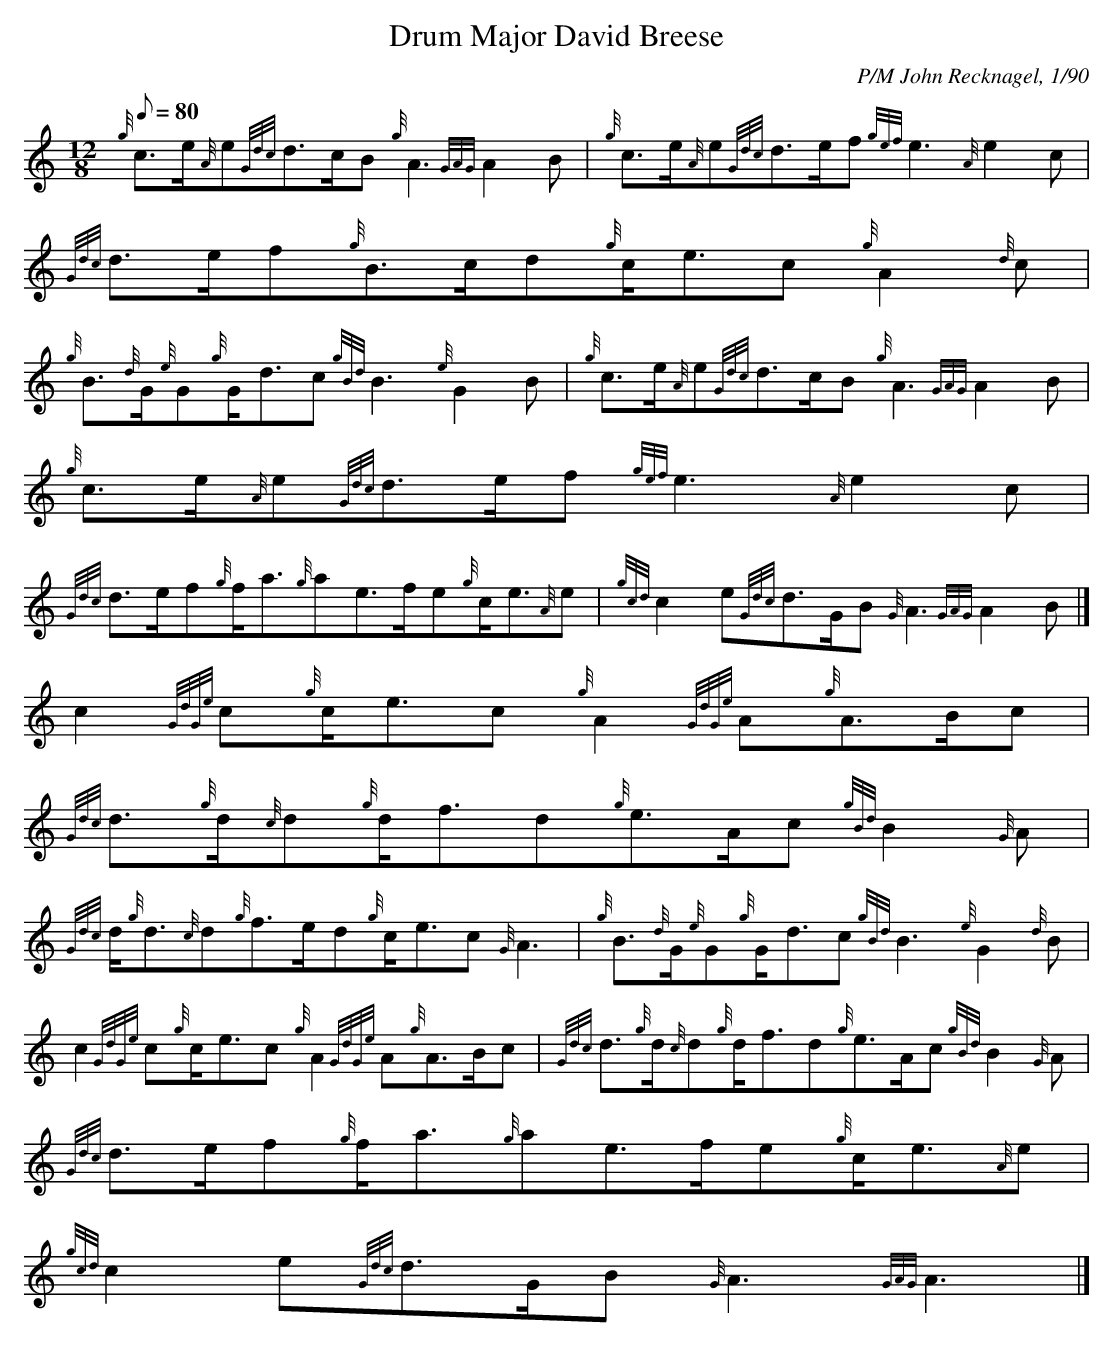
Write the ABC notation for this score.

X:1
T:Drum Major David Breese
M:12/8
L:1/8
Q:80
C:P/M John Recknagel, 1/90
K:HP
{g}c3/2e/2{A}e{Gdc}d3/2c/2B{g}A3{GAG}A2B | \
{g}c3/2e/2{A}e{Gdc}d3/2e/2f{gef}e3{A}e2c | \
{Gdc}d3/2e/2f{g}B3/2c/2d{g}c/2e3/2c{g}A2{d}c |
{g}B3/2{d}G/2{e}G{g}G/2d3/2c{gBd}B3{e}G2B | \
{g}c3/2e/2{A}e{Gdc}d3/2c/2B{g}A3{GAG}A2B | \
{g}c3/2e/2{A}e{Gdc}d3/2e/2f{gef}e3{A}e2c |
{Gdc}d3/2e/2f{g}f/2a3/2{g}ae3/2f/2e{g}c/2e3/2{A}e | \
{gcd}c2e{Gdc}d3/2G/2B{G}A3{GAG}A2B|]
c2{GdGe}c{g}c/2e3/2c{g}A2{GdGe}A{g}A3/2B/2c |
{Gdc}d3/2{g}d/2{c}d{g}d/2f3/2d{g}e3/2A/2c{gBd}B2{G}A | \
{Gdc}d/2{g}d3/2{c}d{g}f3/2e/2d{g}c/2e3/2c{G}A3 | \
{g}B3/2{d}G/2{e}G{g}G/2d3/2c{gBd}B3{e}G2{d}B |
c2{GdGe}c{g}c/2e3/2c{g}A2{GdGe}A{g}A3/2B/2c | \
{Gdc}d3/2{g}d/2{c}d{g}d/2f3/2d{g}e3/2A/2c{gBd}B2{G}A | \
{Gdc}d3/2e/2f{g}f/2a3/2{g}ae3/2f/2e{g}c/2e3/2{A}e |
{gcd}c2e{Gdc}d3/2G/2B{G}A3{GAG}A3|]
